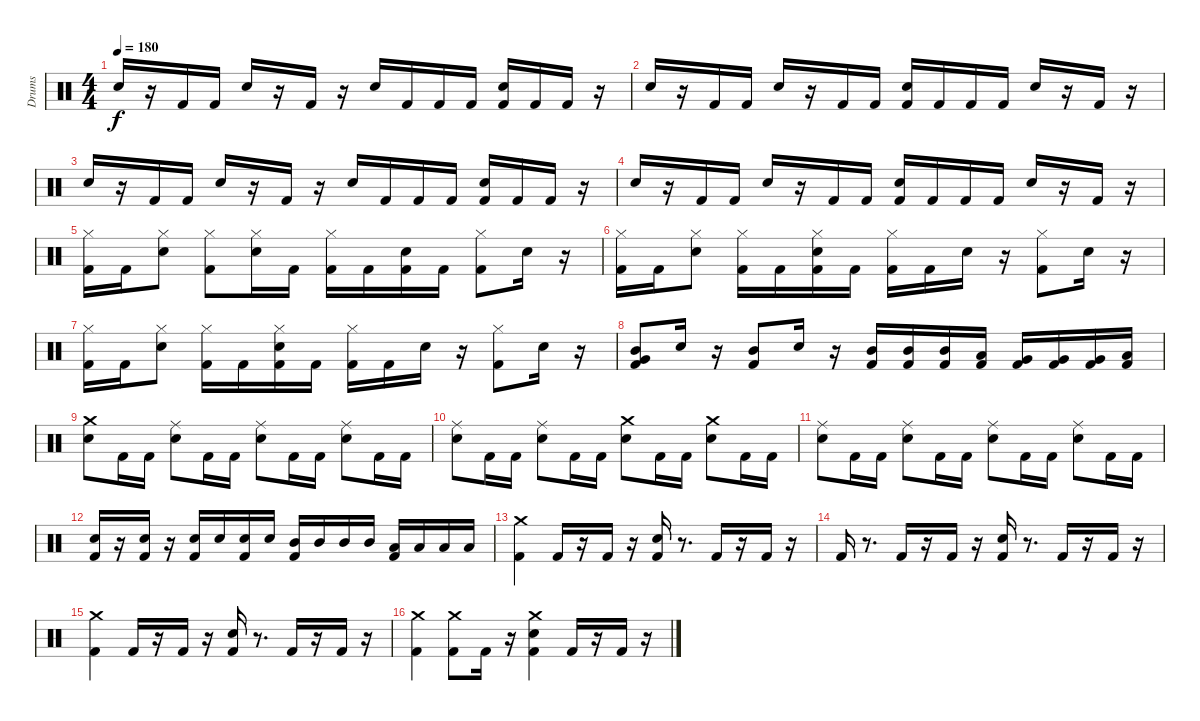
\track ("Drums" "Drums") {instrument percussion}
\staff {score}
\articulation defaults
\ts (4 4)
\tempo 180
\clef neutral
\ks c "Snare (hit) 2".16{dy f}
r.16 "Kick (hit) 2".16 "Kick (hit) 2".16 "Snare (hit) 2".16 r.16 "Kick (hit) 2".16 r.16 "Snare (hit) 2".16 "Kick (hit) 2".16 "Kick (hit) 2".16 "Kick (hit) 2".16 ("Kick (hit) 2" "Snare (hit) 2").16 "Kick (hit) 2".16 "Kick (hit) 2".16 r.16 |
"Snare (hit) 2".16 r.16 "Kick (hit) 2".16 "Kick (hit) 2".16 "Snare (hit) 2".16 r.16 "Kick (hit) 2".16 "Kick (hit) 2".16 ("Kick (hit) 2" "Snare (hit) 2").16 "Kick (hit) 2".16 "Kick (hit) 2".16 "Kick (hit) 2".16 "Snare (hit) 2".16 r.16 "Kick (hit) 2".16 r.16 |
"Snare (hit) 2".16 r.16 "Kick (hit) 2".16 "Kick (hit) 2".16 "Snare (hit) 2".16 r.16 "Kick (hit) 2".16 r.16 "Snare (hit) 2".16 "Kick (hit) 2".16 "Kick (hit) 2".16 "Kick (hit) 2".16 ("Kick (hit) 2" "Snare (hit) 2").16 "Kick (hit) 2".16 "Kick (hit) 2".16 r.16 |
"Snare (hit) 2".16 r.16 "Kick (hit) 2".16 "Kick (hit) 2".16 "Snare (hit) 2".16 r.16 "Kick (hit) 2".16 "Kick (hit) 2".16 ("Kick (hit) 2" "Snare (hit) 2").16 "Kick (hit) 2".16 "Kick (hit) 2".16 "Kick (hit) 2".16 "Snare (hit) 2".16 r.16 "Kick (hit) 2".16 r.16 |
("Kick (hit) 2" "Hi-Hat (closed)").16 "Kick (hit) 2".16 ("Snare (hit) 2" "Hi-Hat (closed)").8 ("Kick (hit) 2" "Hi-Hat (closed)").8 ("Snare (hit) 2" "Hi-Hat (closed)").16 "Kick (hit) 2".16 ("Kick (hit) 2" "Hi-Hat (closed)").16 "Kick (hit) 2".16 ("Kick (hit) 2" "Snare (hit) 2").16 "Kick (hit) 2".16 ("Kick (hit) 2" "Hi-Hat (closed)").8 "Snare (hit) 2".16 r.16 |
("Kick (hit) 2" "Hi-Hat (closed)").16 "Kick (hit) 2".16 ("Snare (hit) 2" "Hi-Hat (closed)").8 ("Kick (hit) 2" "Hi-Hat (closed)").16 "Kick (hit) 2".16 ("Kick (hit) 2" "Snare (hit) 2" "Hi-Hat (closed)").16 "Kick (hit) 2".16 ("Kick (hit) 2" "Hi-Hat (closed)").16 "Kick (hit) 2".16 "Snare (hit) 2".16 r.16 ("Kick (hit) 2" "Hi-Hat (closed)").8 "Snare (hit) 2".16 r.16 |
("Kick (hit) 2" "Hi-Hat (closed)").16 "Kick (hit) 2".16 ("Snare (hit) 2" "Hi-Hat (closed)").8 ("Kick (hit) 2" "Hi-Hat (closed)").16 "Kick (hit) 2".16 ("Kick (hit) 2" "Snare (hit) 2" "Hi-Hat (closed)").16 "Kick (hit) 2".16 ("Kick (hit) 2" "Hi-Hat (closed)").16 "Kick (hit) 2".16 "Snare (hit) 2".16 r.16 ("Kick (hit) 2" "Hi-Hat (closed)").8 "Snare (hit) 2".16 r.16 |
("Kick (hit) 2" "Very Low Tom (hit)" "Mid Tom (hit)").8 "Snare (hit) 2".16 r.16 ("Kick (hit) 2" "Mid Tom (hit)").8 "Snare (hit) 2".16 r.16 ("Kick (hit) 2" "Mid Tom (hit)").16 ("Kick (hit) 2" "Mid Tom (hit)").16 ("Kick (hit) 2" "Mid Tom (hit)").16 ("Kick (hit) 2" "Low Tom (hit)").16 ("Kick (hit) 2" "Very Low Tom (hit)").16 ("Kick (hit) 2" "Very Low Tom (hit)").16 ("Kick (hit) 2" "Very Low Tom (hit)").16 ("Kick (hit) 2" "Low Floor Tom (hit)").16 |
("Snare (hit) 2" "Crash medium (hit)").8 "Kick (hit) 2".16 "Kick (hit) 2".16 ("Snare (hit) 2" "Ride (middle)").8 "Kick (hit) 2".16 "Kick (hit) 2".16 ("Snare (hit) 2" "Ride (middle)").8 "Kick (hit) 2".16 "Kick (hit) 2".16 ("Snare (hit) 2" "Ride (middle)").8 "Kick (hit) 2".16 "Kick (hit) 2".16 |
("Snare (hit) 2" "Ride (middle)").8 "Kick (hit) 2".16 "Kick (hit) 2".16 ("Snare (hit) 2" "Ride (middle)").8 "Kick (hit) 2".16 "Kick (hit) 2".16 ("Snare (hit) 2" "Crash medium (hit)").8 "Kick (hit) 2".16 "Kick (hit) 2".16 ("Snare (hit) 2" "Crash medium (hit)").8 "Kick (hit) 2".16 "Kick (hit) 2".16 |
("Snare (hit) 2" "Ride (middle)").8 "Kick (hit) 2".16 "Kick (hit) 2".16 ("Snare (hit) 2" "Ride (middle)").8 "Kick (hit) 2".16 "Kick (hit) 2".16 ("Snare (hit) 2" "Ride (middle)").8 "Kick (hit) 2".16 "Kick (hit) 2".16 ("Snare (hit) 2" "Ride (middle)").8 "Kick (hit) 2".16 "Kick (hit) 2".16 |
("Kick (hit) 2" "Snare (hit) 2").16 r.16 ("Kick (hit) 2" "Snare (hit) 2").16 r.16 ("Kick (hit) 2" "Snare (hit) 2").16 "Snare (hit) 2".16 ("Kick (hit) 2" "Snare (hit) 2").16 "Snare (hit) 2".16 ("Kick (hit) 2" "Mid Tom (hit)").16 "Mid Tom (hit)".16 "Mid Tom (hit)".16 "Mid Tom (hit)".16 ("Kick (hit) 2" "Low Tom (hit)").16 "Low Tom (hit)".16 "Low Tom (hit)".16 "Low Tom (hit)".16 |
("Kick (hit) 2" "Crash medium (hit)").4 "Kick (hit) 2".16 r.16 "Kick (hit) 2".16 r.16 ("Kick (hit) 2" "Snare (hit) 2").16 r.8{d} "Kick (hit) 2".16 r.16 "Kick (hit) 2".16 r.16 |
"Kick (hit) 2".16 r.8{d} "Kick (hit) 2".16 r.16 "Kick (hit) 2".16 r.16 ("Kick (hit) 2" "Snare (hit) 2").16 r.8{d} "Kick (hit) 2".16 r.16 "Kick (hit) 2".16 r.16 |
("Kick (hit) 2" "Crash medium (hit)").4 "Kick (hit) 2".16 r.16 "Kick (hit) 2".16 r.16 ("Kick (hit) 2" "Snare (hit) 2").16 r.8{d} "Kick (hit) 2".16 r.16 "Kick (hit) 2".16 r.16 |
("Kick (hit) 2" "Crash medium (hit)").4 ("Kick (hit) 2" "Crash medium (hit)").8 "Kick (hit) 2".16 r.16 ("Kick (hit) 2" "Snare (hit) 2" "Crash medium (hit)").4 "Kick (hit) 2".16 r.16 "Kick (hit) 2".16 r.16
